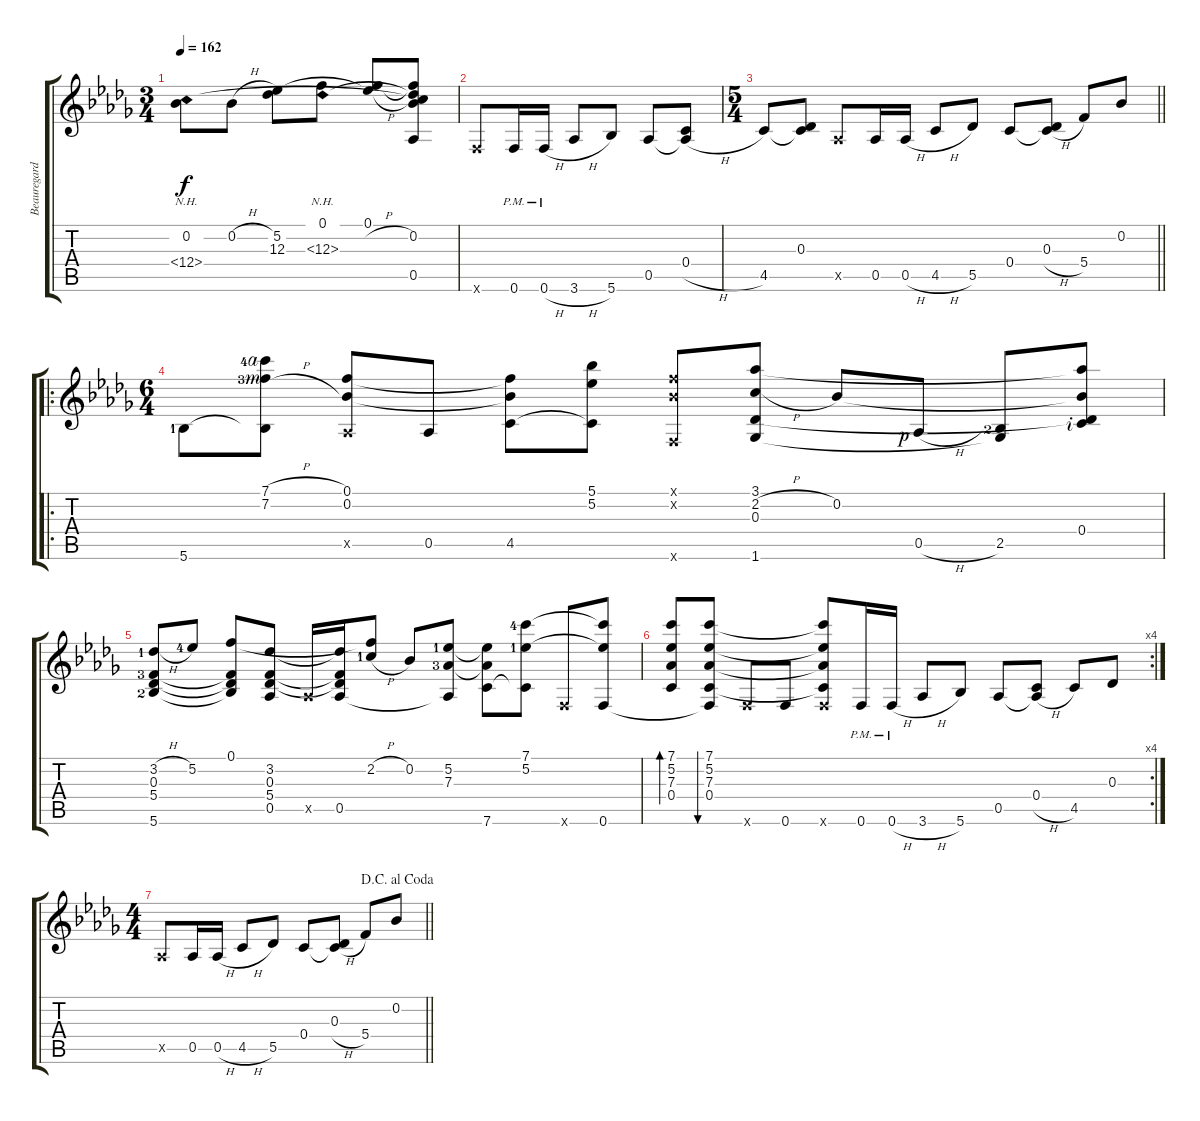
\track ("Beauregard SJ guitar" "Beauregard") {instrument acousticguitarsteel}
\staff {score tabs}
\tuning (F4 Bb3 Db3 C3 Ab2 F2) {hide}
\ts (3 4)
\tempo 162
\clef g2
\ks bbminor
(0.2{t} 12.4{nh}).8{dy f} 0.2{h}.8 (5.2 12.3{t}).8 (0.1{t} 12.3{nh}).8 (0.1 5.2{h t}).8 (0.1{t} 0.2 12.3{t} 12.4{t} 0.5{t}).8 |
0.6{x}.8 0.6{pm}.16 0.6{h pm}.16 3.6{h}.8 5.6.8 0.5.8 (0.4 0.5{h t}).8 |
\ts (5 4)
\barLineRight lightlight
4.5.8 (0.3 4.5{t}).8 0.5{x}.8 0.5.16 0.5{h}.16 4.5{h}.8 5.5.8 0.4.8 (0.3 0.4{h t}).8 5.4.8 0.2.8 |
\ro
\ts (6 4)
5.6{lf 2}.8 (7.1{h lf 5 rf 4} 7.2{h lf 4 rf 3} 5.6{t}).8 (0.1 0.2 0.5{x}).8 0.5.8 (0.1{t} 0.2{t} 4.5).8 (5.1 5.2 4.5{t}).8 (0.1{x} 0.2{x} 0.6{x}).8 (3.1 2.2{h} 0.3 1.6).8 0.2.8 0.5{h rf 1}.8 (2.5{lf 3} 1.6{t}).8 (3.1{t} 0.2{t} 0.3{t} 0.4{rf 2}).8 |
(3.2{h lf 2} 0.3 5.4{lf 4} 5.6{lf 3}).8 5.2{lf 5}.8 (0.1 0.3{t} 5.4{t} 5.6{t}).8 (3.2 0.3 5.4 0.5).8 0.5{x}.16 (3.2{t} 0.3{t} 5.4{t} 0.5).16 (0.1{t} 2.2{h lf 2}).8 0.2.8 (5.2{lf 2} 7.3{lf 4} 0.5{t}).8 (5.2{t} 7.3{t} 7.6).8 (7.1{lf 5} 5.2{lf 2} 7.6{t}).8 0.6{x}.8 (7.1{t} 5.2{t} 0.6).8 |
\rc 4
(7.1 5.2 7.3 0.4).8{bd 60} (7.1 5.2 7.3 0.4 0.6{t}).8{bu 60} 0.6{x}.8 0.6.8 (7.1{t} 5.2{t} 7.3{t} 0.4{t} 0.6{x}).8 0.6{pm}.16 0.6{h pm}.16 3.6{h}.8 5.6.8 0.5.8 (0.4 0.5{h t}).8 4.5.8 0.3.8 |
\ts (4 4)
\jump dacapoalcoda
\barLineRight lightlight
0.5{x}.8 0.5.16 0.5{h}.16 4.5{h}.8 5.5.8 0.4.8 (0.3 0.4{h t}).8 5.4.8 0.2.8
